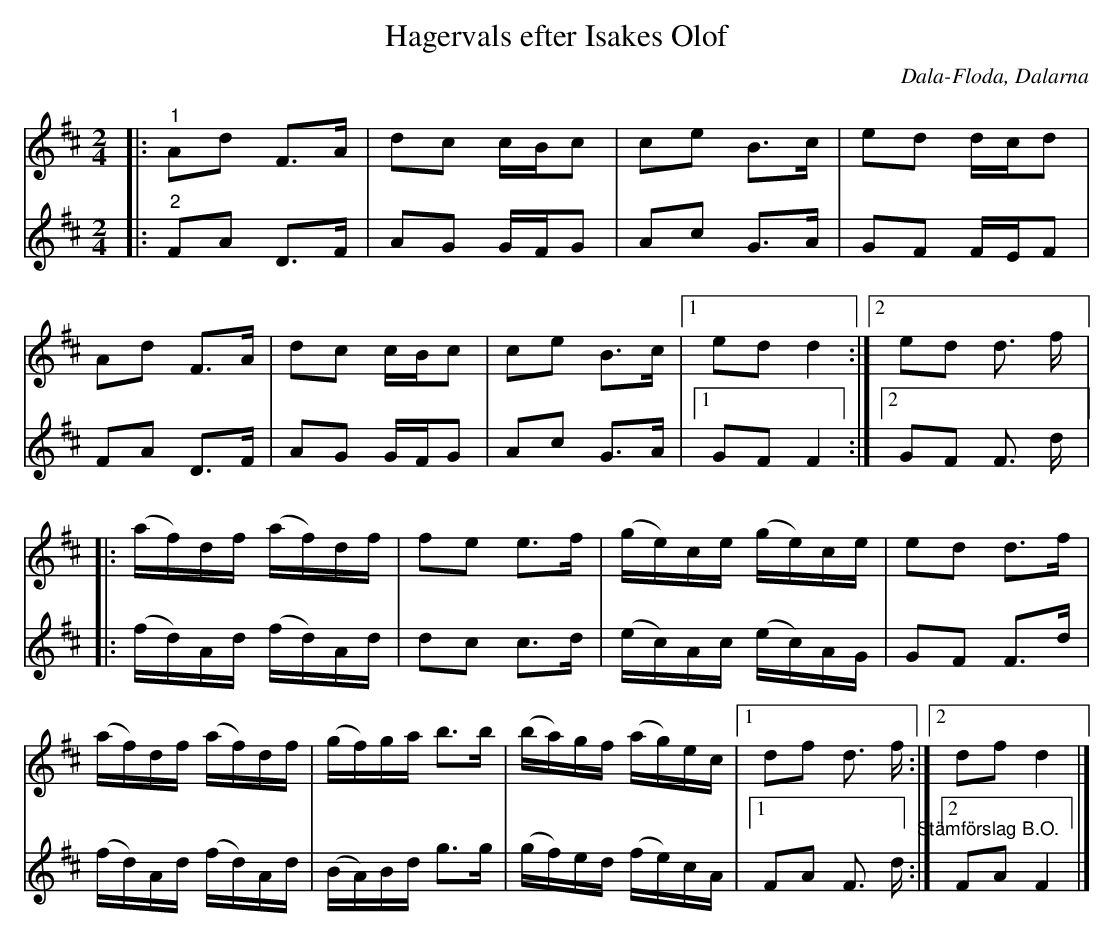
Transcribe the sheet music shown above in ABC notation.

X:1
T:Hagervals efter Isakes Olof
O:Dala-Floda, Dalarna
L:1/16
M:2/4
K:D
V:1
|:"^1" A2d2 F2>A2 | d2c2 cBc2 | c2e2 B2>c2 | e2d2 dcd2 |
A2d2 F2>A2 | d2c2 cBc2 | c2e2 B2>c2 |1 e2d2 d4 :|2 e2d2 d3 f |:
(af)df (af)df | f2e2 e2>f2 | (ge)ce (ge)ce | e2d2 d2>f2 |
(af)df (af)df | (gf)ga b2>b2 | (ba)gf (ag)ec |1 d2f2 d3 f :|2 d2f2 d4 |]
V:2
|:"^2" F2A2 D2>F2 | A2G2 GFG2 | A2c2 G2>A2 | G2F2 FEF2 |
F2A2 D2>F2 | A2G2 GFG2 | A2c2 G2>A2 |1 G2F2 F4 :|2 G2F2 F3 d |:
(fd)Ad (fd)Ad | d2c2 c2>d2 | (ec)Ac (ec)AG | G2F2 F2>d2 |
(fd)Ad (fd)Ad | (BA)Bd g2>g2 | (gf)ed (fe)cA |1 F2A2 F3 d"^Stämförslag B.O." :|2 F2A2 F4 |]
